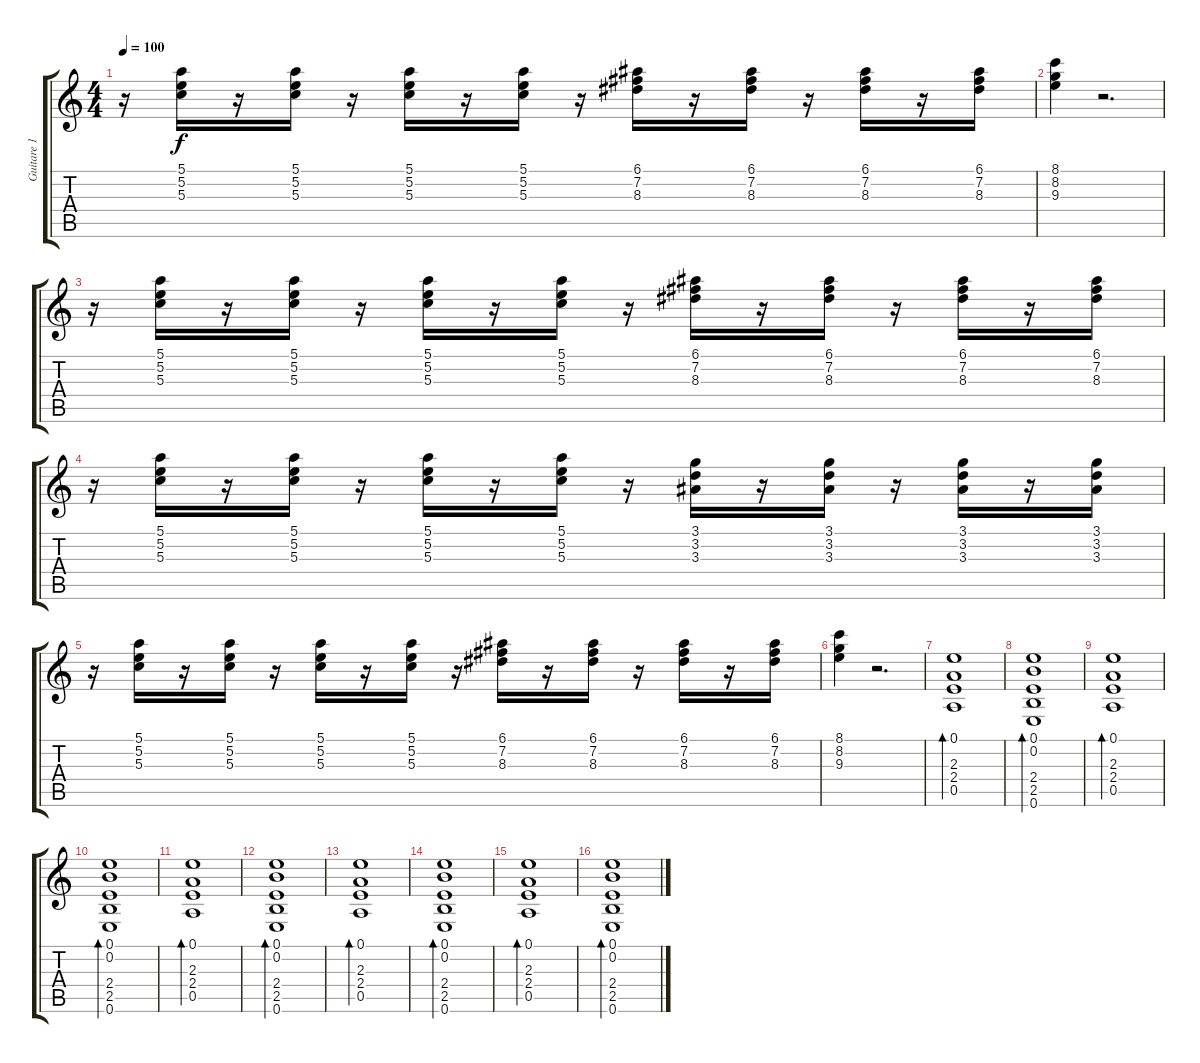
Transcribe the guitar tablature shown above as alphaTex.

\track ("Guitare 1" "Guitare 1") {instrument electricguitarclean}
\staff {score tabs}
\tuning (E4 B3 G3 D3 A2 E2) {hide}
\ts (4 4)
\tempo 100
\clef g2
\ks c
r.16{dy f} (5.1 5.2 5.3).16 r.16 (5.1 5.2 5.3).16 r.16 (5.1 5.2 5.3).16 r.16 (5.1 5.2 5.3).16 r.16 (6.1 7.2 8.3).16 r.16 (6.1 7.2 8.3).16 r.16 (6.1 7.2 8.3).16 r.16 (6.1 7.2 8.3).16 |
(8.1 8.2 9.3).4 r.2{d} |
r.16 (5.1 5.2 5.3).16 r.16 (5.1 5.2 5.3).16 r.16 (5.1 5.2 5.3).16 r.16 (5.1 5.2 5.3).16 r.16 (6.1 7.2 8.3).16 r.16 (6.1 7.2 8.3).16 r.16 (6.1 7.2 8.3).16 r.16 (6.1 7.2 8.3).16 |
r.16 (5.1 5.2 5.3).16 r.16 (5.1 5.2 5.3).16 r.16 (5.1 5.2 5.3).16 r.16 (5.1 5.2 5.3).16 r.16 (3.1 3.2 3.3).16 r.16 (3.1 3.2 3.3).16 r.16 (3.1 3.2 3.3).16 r.16 (3.1 3.2 3.3).16 |
r.16 (5.1 5.2 5.3).16 r.16 (5.1 5.2 5.3).16 r.16 (5.1 5.2 5.3).16 r.16 (5.1 5.2 5.3).16 r.16 (6.1 7.2 8.3).16 r.16 (6.1 7.2 8.3).16 r.16 (6.1 7.2 8.3).16 r.16 (6.1 7.2 8.3).16 |
(8.1 8.2 9.3).4 r.2{d} |
(0.1 2.3 2.4 0.5).1{bd 480 volume 13} |
(0.1 0.2 2.4 2.5 0.6).1{bd 480} |
(0.1 2.3 2.4 0.5).1{bd 480} |
(0.1 0.2 2.4 2.5 0.6).1{bd 480} |
(0.1 2.3 2.4 0.5).1{bd 480} |
(0.1 0.2 2.4 2.5 0.6).1{bd 480} |
(0.1 2.3 2.4 0.5).1{bd 480} |
(0.1 0.2 2.4 2.5 0.6).1{bd 480} |
(0.1 2.3 2.4 0.5).1{bd 480} |
(0.1 0.2 2.4 2.5 0.6).1{bd 480}
